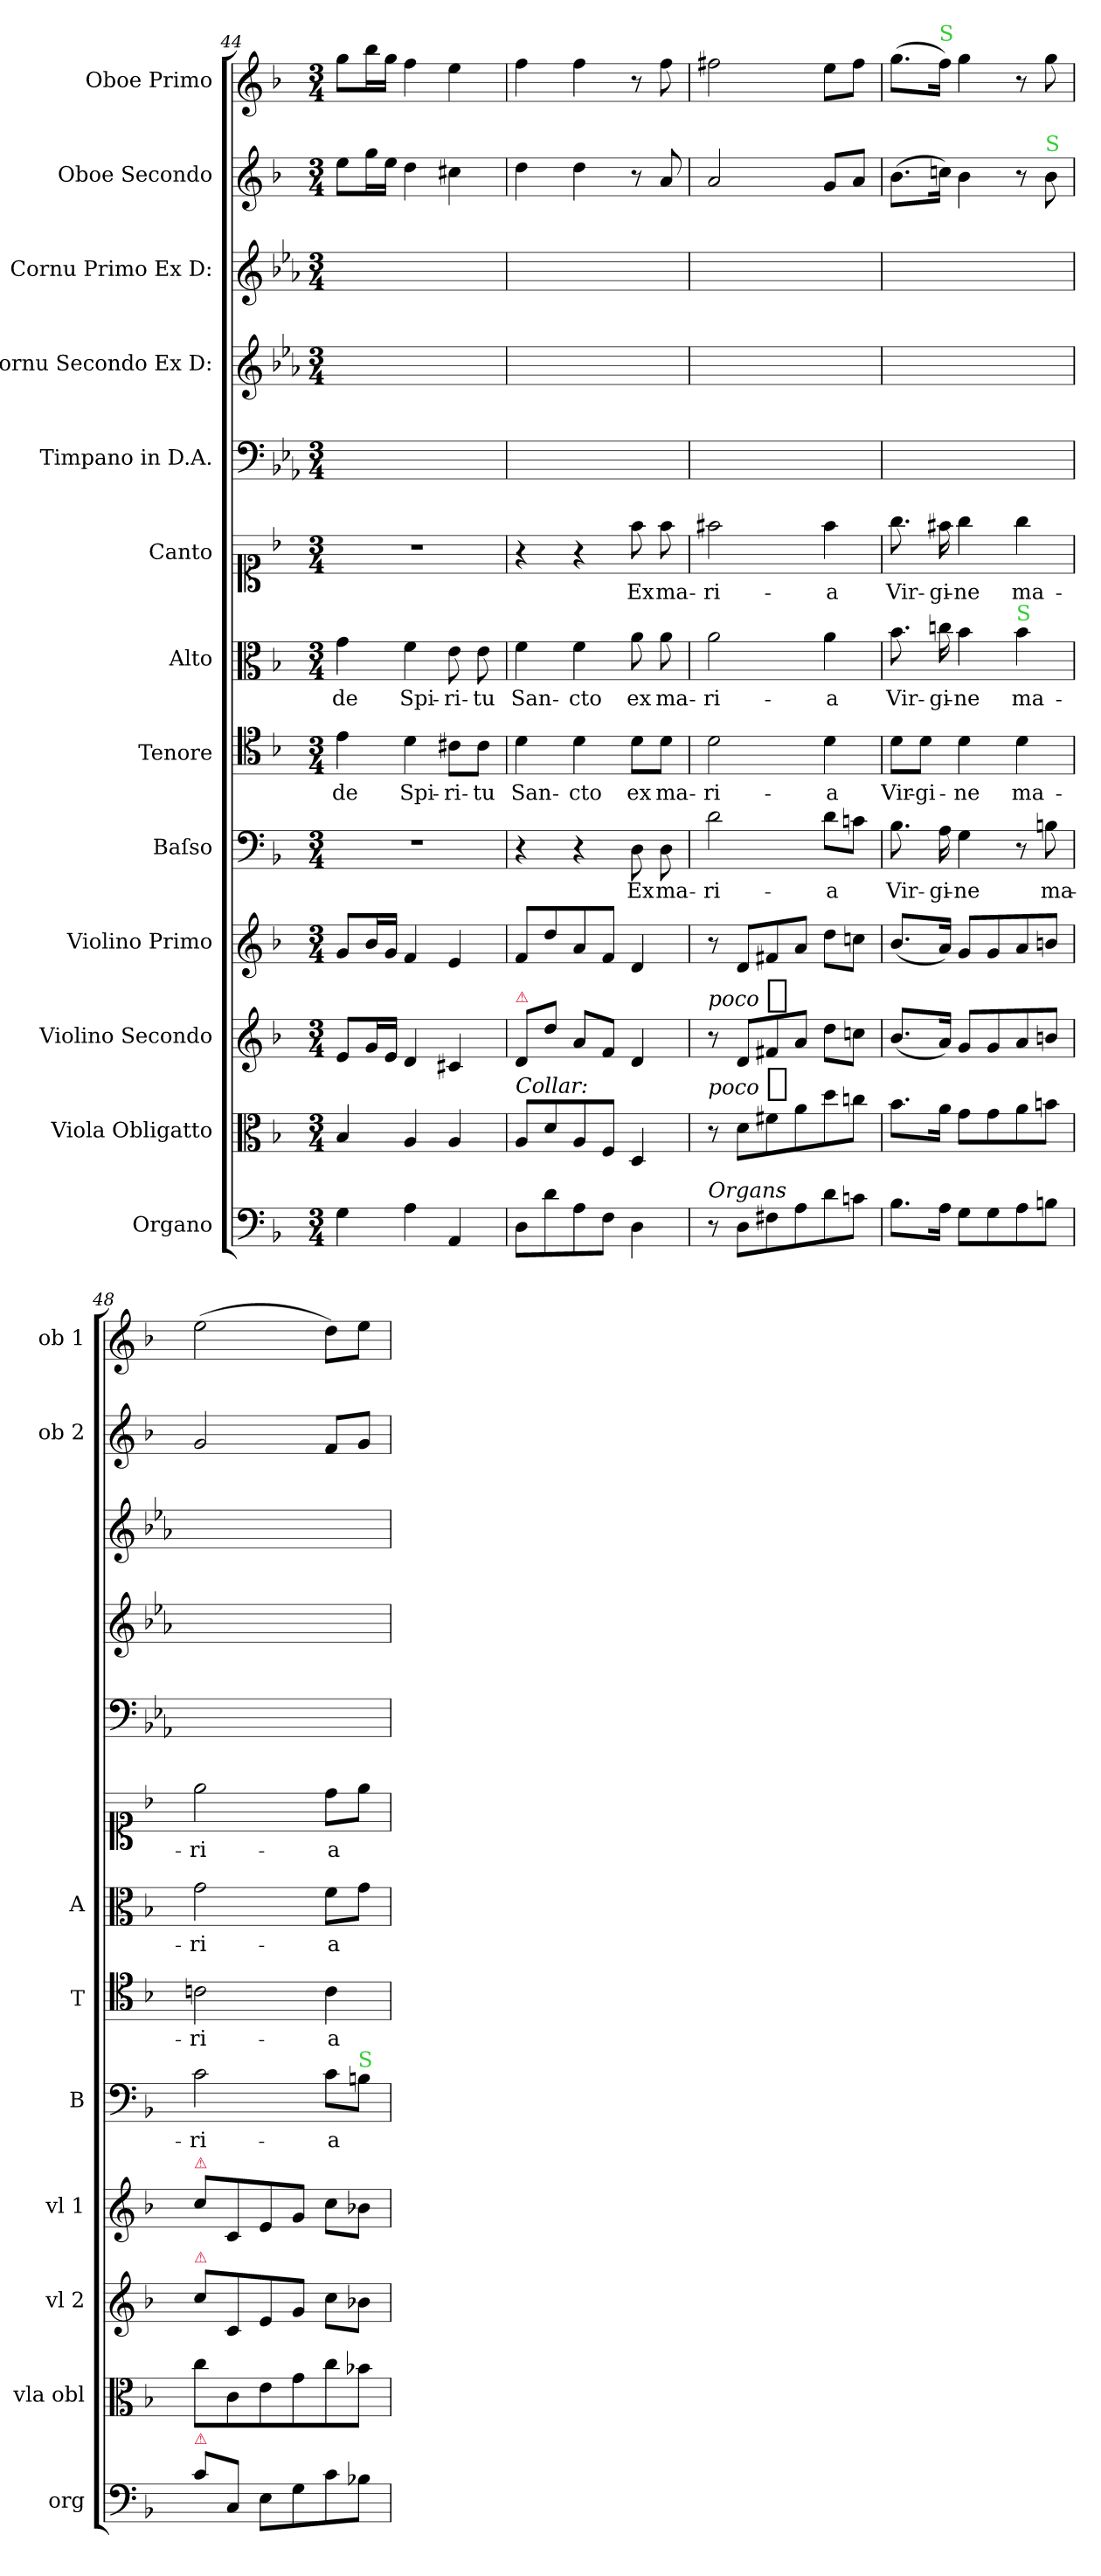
**kern	**dynam	**kern	**dynam	**kern	**dynam	**kern	**dynam	**kern	**text	**kern	**text	**kern	**text	**kern	**text	**kern	**kern	**kern	**kern	**kern
*part13	*part13	*part12	*part12	*part11	*part11	*part10	*part10	*part9	*part9	*part8	*part8	*part7	*part7	*part6	*part6	*part5	*part4	*part3	*part2	*part1
*staff13	*staff13	*staff12	*staff12	*staff11	*staff11	*staff10	*staff10	*staff9	*staff9	*staff8	*staff8	*staff7	*staff7	*staff6	*staff6	*staff5	*staff4	*staff3	*staff2	*staff1
*I"Organo	*	*I"Viola Obligatto	*	*I"Violino Secondo	*	*I"Violino Primo	*	*I"Baſso	*	*I"Tenore	*	*I"Alto	*	*I"Canto	*	*I"Timpano in D.A.	*I"Cornu Secondo Ex D:	*I"Cornu Primo Ex D:	*I"Oboe Secondo	*I"Oboe Primo
*I'org	*	*I'vla obl	*	*I'vl 2	*	*I'vl 1	*	*I'B	*	*I'T	*	*I'A	*	*	*	*	*	*	*I'ob 2	*I'ob 1
*clefF4	*	*clefC3	*	*clefG2	*	*clefG2	*	*clefF4	*	*clefC4	*	*clefC3	*	*clefC1	*	*clefF4	*clefG2	*clefG2	*clefG2	*clefG2
*	*	*	*	*	*	*	*	*	*	*	*	*	*	*	*	*ITrd-1c-2	*ITrd-1c-2	*ITrd-1c-2	*	*
*k[b-]	*	*k[b-]	*	*k[b-]	*	*k[b-]	*	*k[b-]	*	*k[b-]	*	*k[b-]	*	*k[b-]	*	*k[b-]	*k[b-]	*k[b-]	*k[b-]	*k[b-]
*M3/4	*	*M3/4	*	*M3/4	*	*M3/4	*	*M3/4	*	*M3/4	*	*M3/4	*	*M3/4	*	*M3/4	*M3/4	*M3/4	*M3/4	*M3/4
=44	=44	=44	=44	=44	=44	=44	=44	=44	=44	=44	=44	=44	=44	=44	=44	=44	=44	=44	=44	=44
4G\	.	4B-/	.	8e/L	.	8g/L	.	2.r	.	4e\	de	4g\	de	2.r	.	2.ryy	2.ryy	2.ryy	8ee\L	8gg\L
.	.	.	.	16g/L	.	16b-/L	.	.	.	.	.	.	.	.	.	.	.	.	16gg\L	16bb-\L
.	.	.	.	16e/JJ	.	16g/JJ	.	.	.	.	.	.	.	.	.	.	.	.	16ee\JJ	16gg\JJ
4A\	.	4A/	.	4d/	.	4f/	.	.	.	4d\	Spi-	4f\	Spi-	.	.	.	.	.	4dd\	4ff\
4AA/	.	4A/	.	4c#X/	.	4e/	.	.	.	8c#X\L	-ri-	8e\	-ri-	.	.	.	.	.	4cc#X\	4ee\
.	.	.	.	.	.	.	.	.	.	8c#\J	-tu	8e\	-tu	.	.	.	.	.	.	.
=45	=45	=45	=45	=45	=45	=45	=45	=45	=45	=45	=45	=45	=45	=45	=45	=45	=45	=45	=45	=45
!	!	!	!	!LO:TX:a:color=crimson:t=⚠	!	!	!	!	!	!	!	!	!	!	!	!	!	!	!	!
!	!	!LO:TX:a:i:t=Collar&colon;	!	!	!	!	!	!	!	!	!	!	!	!	!	!	!	!	!	!
8D\L	.	8A/L	.	8d/L	.	8f/L	.	4r	.	4d\	San-	4f\	San-	4r	.	2.ryy	2.ryy	2.ryy	4dd\	4ff\
8d\	.	8d/	.	8dd\J	.	8dd/	.	.	.	.	.	.	.	.	.	.	.	.	.	.
8A\	.	8A/	.	8a/L	.	8a/	.	4r	.	4d\	-cto	4f\	-cto	4r	.	.	.	.	4dd\	4ff\
8F\J	.	8F/J	.	8f/J	.	8f/J	.	.	.	.	.	.	.	.	.	.	.	.	.	.
4D\	.	4D/	.	4d/	.	4d/	.	8D\	Ex	8d\L	ex	8a\	ex	8ff\	Ex	.	.	.	8r	8r
.	.	.	.	.	.	.	.	8D\	ma-	8d\J	ma-	8a\	ma-	8ff\	ma-	.	.	.	8a/	8ff\
=46	=46	=46	=46	=46	=46	=46	=46	=46	=46	=46	=46	=46	=46	=46	=46	=46	=46	=46	=46	=46
!LO:TX:a:i:t=Organs	!	!	!	!	!	!	!	!	!	!	!	!	!	!	!	!	!	!	!	!
!	!	!	!LO:DY:a:t=poco %s	!	!LO:DY:a:t=poco %s	!	!	!	!	!	!	!	!	!	!	!	!	!	!	!
8r	.	8r	f	8r	f	8r	poco fo	2d\	-ri-	2d\	-ri-	2a\	-ri-	2ff#X\	-ri-	2.ryy	2.ryy	2.ryy	2a/	2ff#X\
!	!LO:DY:a	!	!	!	!	!	!	!	!	!	!	!	!	!	!	!	!	!	!	!
8D\L	p&colon;	8d\L	.	8d/L	.	8d/L	.	.	.	.	.	.	.	.	.	.	.	.	.	.
8F#X\	.	8f#X\	.	8f#X/	.	8f#X/	.	.	.	.	.	.	.	.	.	.	.	.	.	.
8A\	.	8a\	.	8a/J	.	8a/J	.	.	.	.	.	.	.	.	.	.	.	.	.	.
8d\	.	8dd\	.	8dd\L	.	8dd\L	.	8d\L	-a	4d\	-a	4a\	-a	4ff#\	-a	.	.	.	8g/L	8ee\L
8cn\J	.	8ccn\J	.	8ccn\J	.	8ccn\J	.	8cn\J	.	.	.	.	.	.	.	.	.	.	8a/J	8ff#\J
=47	=47	=47	=47	=47	=47	=47	=47	=47	=47	=47	=47	=47	=47	=47	=47	=47	=47	=47	=47	=47
8.B-\L	.	8.b-\L	.	(8.b-/L	.	(8.b-/L	.	8.B-\	Vir-	8d\L	Vir-	8.b-\	Vir-	8.gg\	Vir-	2.ryy	2.ryy	2.ryy	(8.b-\L	(8.gg\L
.	.	.	.	.	.	.	.	.	.	8d\J	-gi-	.	.	.	.	.	.	.	.	.
!	!	!	!	!	!	!	!	!	!	!	!	!	!	!	!	!	!	!	!	!LO:TX:a:color=limegreen:t=S
16A\Jk	.	16a\Jk	.	16a/Jk)	.	16a/Jk)	.	16A\	-gi-	.	.	16ccn\	-gi-	16ff#X\	-gi-	.	.	.	16ccn\Jk)	16ff\Jk)
8G\L	.	8g\L	.	8g/L	.	8g/L	.	4G\	-ne	4d\	-ne	4b-\	-ne	4gg\	-ne	.	.	.	4b-\	4gg\
8G\	.	8g\	.	8g/	.	8g/	.	.	.	.	.	.	.	.	.	.	.	.	.	.
!	!	!	!	!	!	!	!	!	!	!	!	!LO:TX:a:color=limegreen:t=S	!	!	!	!	!	!	!	!
8A\	.	8a\	.	8a/	.	8a/	.	8r	.	4d\	ma-	4b-\	ma-	4gg\	ma-	.	.	.	8r	8r
!	!	!	!	!	!	!	!	!	!	!	!	!	!	!	!	!	!	!	!LO:TX:a:color=limegreen:t=S	!
8Bn\J	.	8bn\J	.	8bn/J	.	8bn/J	.	8Bn\	ma-	.	.	.	.	.	.	.	.	.	8b-\	8gg\
=48	=48	=48	=48	=48	=48	=48	=48	=48	=48	=48	=48	=48	=48	=48	=48	=48	=48	=48	=48	=48
!	!	!	!	!	!	!LO:TX:a:color=crimson:t=⚠	!	!	!	!	!	!	!	!	!	!	!	!	!	!
!	!	!	!	!LO:TX:a:color=crimson:t=⚠	!	!	!	!	!	!	!	!	!	!	!	!	!	!	!	!
!LO:TX:a:color=crimson:t=⚠	!	!	!	!	!	!	!	!	!	!	!	!	!	!	!	!	!	!	!	!
8c\L	.	8cc\L	.	8cc\L	.	8cc\L	.	2c\	-ri-	2cn\	-ri-	2g\	-ri-	2ee\	-ri-	2.ryy	2.ryy	2.ryy	2g/	(2ee\
8C/J	.	8c\	.	8c/	.	8c/	.	.	.	.	.	.	.	.	.	.	.	.	.	.
8E\L	.	8e\	.	8e/	.	8e/	.	.	.	.	.	.	.	.	.	.	.	.	.	.
8G\	.	8g\	.	8g/J	.	8g/J	.	.	.	.	.	.	.	.	.	.	.	.	.	.
8c\	.	8cc\	.	8cc\L	.	8cc\L	.	8c\L	-a	4c\	-a	8f\L	-a	8dd\L	-a	.	.	.	8f/L	8dd\L)
!	!	!	!	!	!	!	!	!LO:TX:a:color=limegreen:t=S	!	!	!	!	!	!	!	!	!	!	!	!
8B-X\J	.	8b-X\J	.	8b-X\J	.	8b-X\J	.	8Bn\J	.	.	.	8g\J	.	8ee\J	.	.	.	.	8g/J	8ee\J
=	=	=	=	=	=	=	=	=	=	=	=	=	=	=	=	=	=	=	=	=
*-	*-	*-	*-	*-	*-	*-	*-	*-	*-	*-	*-	*-	*-	*-	*-	*-	*-	*-	*-	*-
